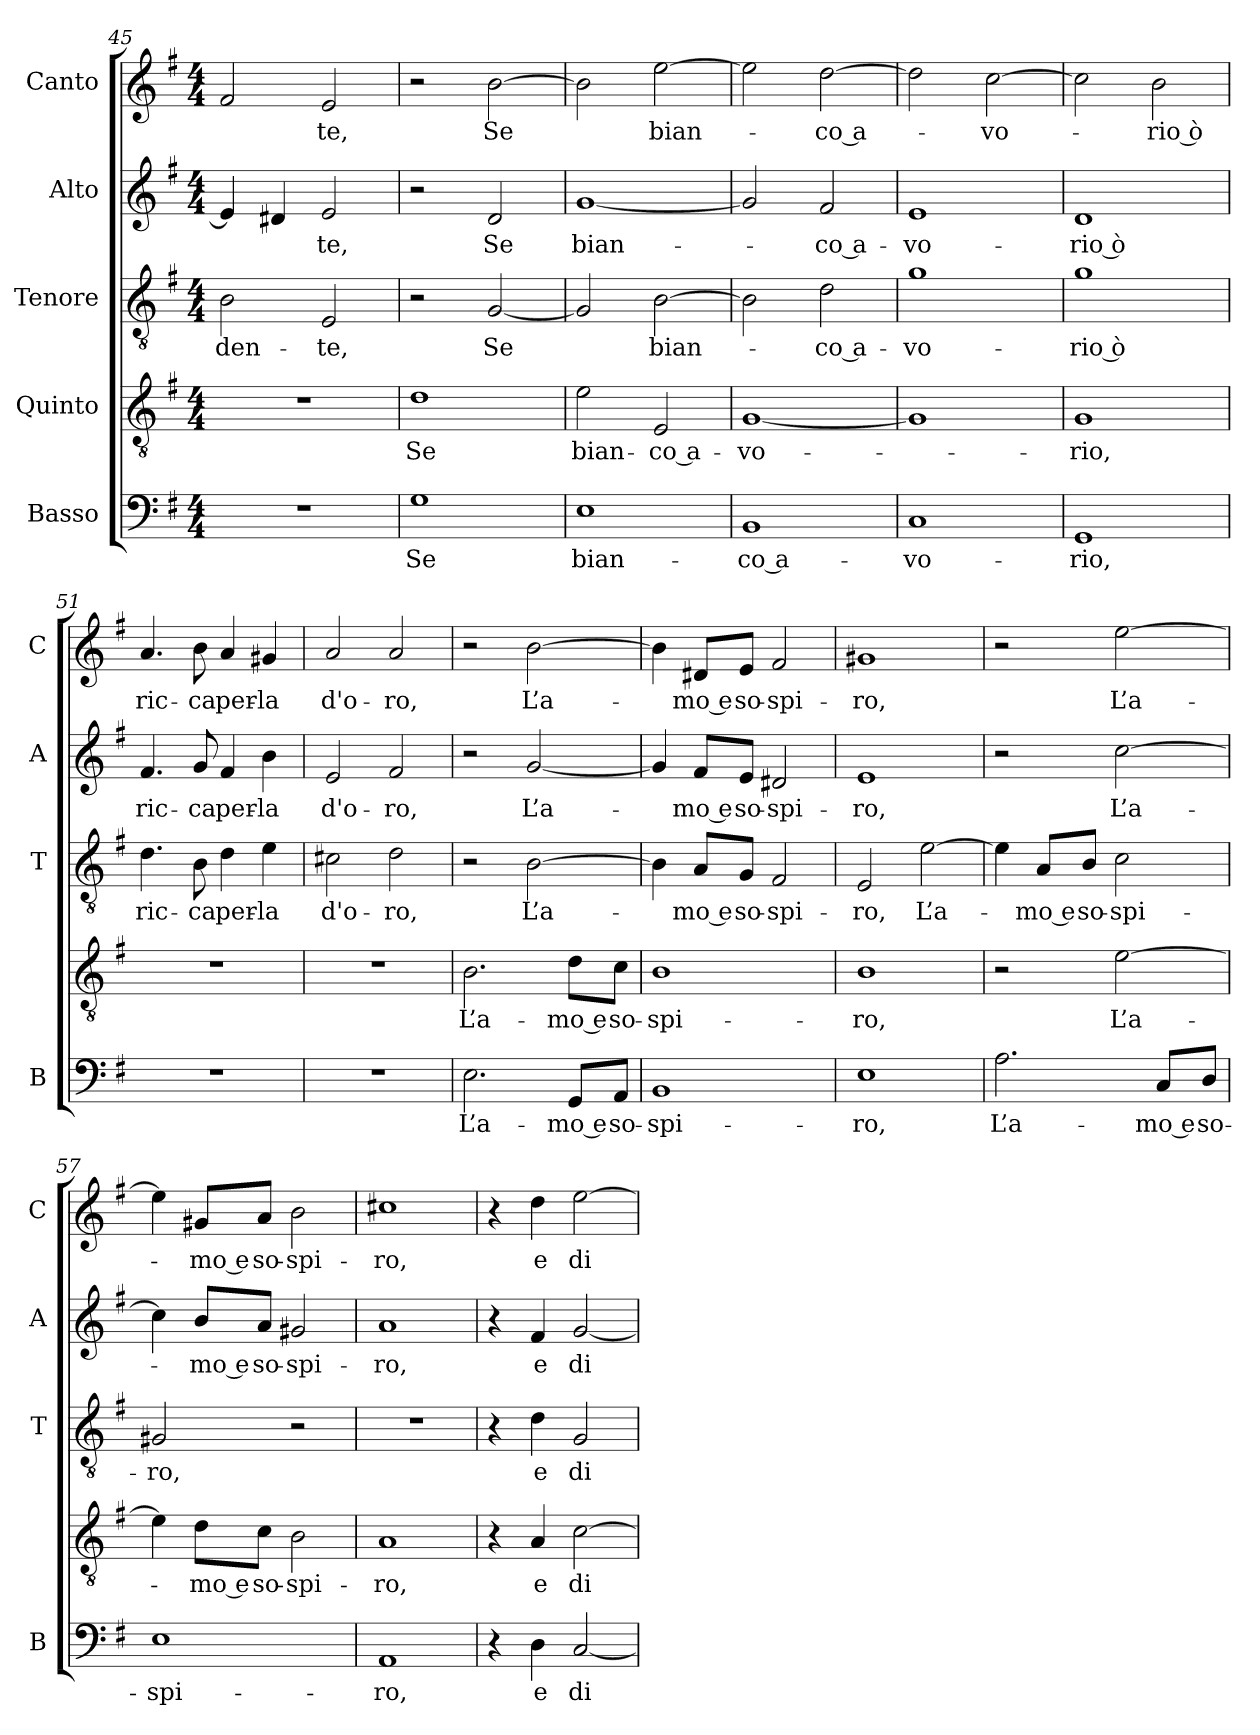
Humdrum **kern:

**kern	**text	**kern	**text	**kern	**text	**kern	**text	**kern	**text
*part5	*part5	*part4	*part4	*part3	*part3	*part2	*part2	*part1	*part1
*staff5	*staff5	*staff4	*staff4	*staff3	*staff3	*staff2	*staff2	*staff1	*staff1
*I"Basso	*	*I"Quinto	*	*I"Tenore	*	*I"Alto	*	*I"Canto	*
*I'B	*	*	*	*I'T	*	*I'A	*	*I'C	*
*clefF4	*	*clefGv2	*	*clefGv2	*	*clefG2	*	*clefG2	*
*k[f#]	*	*k[f#]	*	*k[f#]	*	*k[f#]	*	*k[f#]	*
*G:	*	*G:	*	*G:	*	*G:	*	*G:	*
*M4/4	*	*M4/4	*	*M4/4	*	*M4/4	*	*M4/4	*
=45	=45	=45	=45	=45	=45	=45	=45	=45	=45
!	!	!	!	!	!LO:LY:b	!	!	!	!
1r	.	1r	.	2B\	-den-	4e/]	.	2f#/	.
.	.	.	.	.	.	4d#X/	.	.	.
!	!	!	!	!	!LO:LY:b	!	!LO:LY:b	!	!LO:LY:b
.	.	.	.	2E/	-te,	2e/	-te,	2e/	-te,
!!LO:LB:g=z
=46	=46	=46	=46	=46	=46	=46	=46	=46	=46
!	!LO:LY:b	!	!LO:LY:b	!	!	!	!	!	!
1G	Se	1d	Se	2r	.	2r	.	2r	.
!	!	!	!	!	!LO:LY:b	!	!LO:LY:b	!	!LO:LY:b
.	.	.	.	[2G/	Se	2d/	Se	[2b\	Se
=47	=47	=47	=47	=47	=47	=47	=47	=47	=47
!	!LO:LY:b	!	!LO:LY:b	!	!	!	!LO:LY:b	!	!
1E	bian-	2e\	bian-	2G/]	.	[1g	bian-	2b\]	.
!	!	!	!LO:LY:b	!	!LO:LY:b	!	!	!	!LO:LY:b
.	.	2E/	-co a-	[2B\	bian-	.	.	[2ee\	bian-
=48	=48	=48	=48	=48	=48	=48	=48	=48	=48
!	!LO:LY:b	!	!LO:LY:b	!	!	!	!	!	!
1BB	-co a-	[1G	-vo-	2B\]	.	2g/]	.	2ee\]	.
!	!	!	!	!	!LO:LY:b	!	!LO:LY:b	!	!LO:LY:b
.	.	.	.	2d\	-co a-	2f#/	-co a-	[2dd\	-co a-
=49	=49	=49	=49	=49	=49	=49	=49	=49	=49
!	!LO:LY:b	!	!	!	!LO:LY:b	!	!LO:LY:b	!	!
1C	-vo-	1G]	.	1g	-vo-	1e	-vo-	2dd\]	.
!	!	!	!	!	!	!	!	!	!LO:LY:b
.	.	.	.	.	.	.	.	[2cc\	-vo-
=50	=50	=50	=50	=50	=50	=50	=50	=50	=50
!	!LO:LY:b	!	!LO:LY:b	!	!LO:LY:b	!	!LO:LY:b	!	!
1GG	-rio,	1G	-rio,	1g	-rio ò	1d	-rio ò	2cc\]	.
!	!	!	!	!	!	!	!	!	!LO:LY:b
.	.	.	.	.	.	.	.	2b\	-rio ò
=51	=51	=51	=51	=51	=51	=51	=51	=51	=51
!	!	!	!	!	!LO:LY:b	!	!LO:LY:b	!	!LO:LY:b
1r	.	1r	.	4.d\	ric-	4.f#/	ric-	4.a/	ric-
!	!	!	!	!	!LO:LY:b	!	!LO:LY:b	!	!LO:LY:b
.	.	.	.	8B\	-ca	8g/	-ca	8b\	-ca
!	!	!	!	!	!LO:LY:b	!	!LO:LY:b	!	!LO:LY:b
.	.	.	.	4d\	per-	4f#/	per-	4a/	per-
!	!	!	!	!	!LO:LY:b	!	!LO:LY:b	!	!LO:LY:b
.	.	.	.	4e\	-la	4b\	-la	4g#X/	-la
=52	=52	=52	=52	=52	=52	=52	=52	=52	=52
!	!	!	!	!	!LO:LY:b	!	!LO:LY:b	!	!LO:LY:b
1r	.	1r	.	2c#X\	d'o-	2e/	d'o-	2a/	d'o-
!	!	!	!	!	!LO:LY:b	!	!LO:LY:b	!	!LO:LY:b
.	.	.	.	2d\	-ro,	2f#/	-ro,	2a/	-ro,
=53	=53	=53	=53	=53	=53	=53	=53	=53	=53
!	!LO:LY:b	!	!LO:LY:b	!	!	!	!	!	!
2.E\	L’a-	2.B\	L’a-	2r	.	2r	.	2r	.
!	!	!	!	!	!LO:LY:b	!	!LO:LY:b	!	!LO:LY:b
.	.	.	.	[2B\	L’a-	[2g/	L’a-	[2b\	L’a-
!	!LO:LY:b	!	!LO:LY:b	!	!	!	!	!	!
8GG/L	-mo e	8d\L	-mo e	.	.	.	.	.	.
!	!LO:LY:b	!	!LO:LY:b	!	!	!	!	!	!
8AA/J	so-	8c\J	so-	.	.	.	.	.	.
!!LO:PB:g=z
=54	=54	=54	=54	=54	=54	=54	=54	=54	=54
!	!LO:LY:b	!	!LO:LY:b	!	!	!	!	!	!
1BB	-spi-	1B	-spi-	4B\]	.	4g/]	.	4b\]	.
!	!	!	!	!	!LO:LY:b	!	!LO:LY:b	!	!LO:LY:b
.	.	.	.	8A/L	-mo e	8f#/L	-mo e	8d#X/L	-mo e
!	!	!	!	!	!LO:LY:b	!	!LO:LY:b	!	!LO:LY:b
.	.	.	.	8G/J	so-	8e/J	so-	8e/J	so-
!	!	!	!	!	!LO:LY:b	!	!LO:LY:b	!	!LO:LY:b
.	.	.	.	2F#/	-spi-	2d#X/	-spi-	2f#/	-spi-
=55	=55	=55	=55	=55	=55	=55	=55	=55	=55
!	!LO:LY:b	!	!LO:LY:b	!	!LO:LY:b	!	!LO:LY:b	!	!LO:LY:b
1E	-ro,	1B	-ro,	2E/	-ro,	1e	-ro,	1g#X	-ro,
!	!	!	!	!	!LO:LY:b	!	!	!	!
.	.	.	.	[2e\	L’a-	.	.	.	.
=56	=56	=56	=56	=56	=56	=56	=56	=56	=56
!	!LO:LY:b	!	!	!	!	!	!	!	!
2.A\	L’a-	2r	.	4e\]	.	2r	.	2r	.
!	!	!	!	!	!LO:LY:b	!	!	!	!
.	.	.	.	8A/L	-mo e	.	.	.	.
!	!	!	!	!	!LO:LY:b	!	!	!	!
.	.	.	.	8B/J	so-	.	.	.	.
!	!	!	!LO:LY:b	!	!LO:LY:b	!	!LO:LY:b	!	!LO:LY:b
.	.	[2e\	L’a-	2c\	-spi-	[2cc\	L’a-	[2ee\	L’a-
!	!LO:LY:b	!	!	!	!	!	!	!	!
8C/L	-mo e	.	.	.	.	.	.	.	.
!	!LO:LY:b	!	!	!	!	!	!	!	!
8D/J	so-	.	.	.	.	.	.	.	.
=57	=57	=57	=57	=57	=57	=57	=57	=57	=57
!	!LO:LY:b	!	!	!	!LO:LY:b	!	!	!	!
1E	-spi-	4e\]	.	2G#X/	-ro,	4cc\]	.	4ee\]	.
!	!	!	!LO:LY:b	!	!	!	!LO:LY:b	!	!LO:LY:b
.	.	8d\L	-mo e	.	.	8b/L	-mo e	8g#X/L	-mo e
!	!	!	!LO:LY:b	!	!	!	!LO:LY:b	!	!LO:LY:b
.	.	8c\J	so-	.	.	8a/J	so-	8a/J	so-
!	!	!	!LO:LY:b	!	!	!	!LO:LY:b	!	!LO:LY:b
.	.	2B\	-spi-	2r	.	2g#X/	-spi-	2b\	-spi-
=58	=58	=58	=58	=58	=58	=58	=58	=58	=58
!	!LO:LY:b	!	!LO:LY:b	!	!	!	!LO:LY:b	!	!LO:LY:b
1AA	-ro,	1A	-ro,	1r	.	1a	-ro,	1cc#X	-ro,
=59	=59	=59	=59	=59	=59	=59	=59	=59	=59
4r	.	4r	.	4r	.	4r	.	4r	.
!	!LO:LY:b	!	!LO:LY:b	!	!LO:LY:b	!	!LO:LY:b	!	!LO:LY:b
4D\	e	4A/	e	4d\	e	4f#/	e	4dd\	e
!	!LO:LY:b	!	!LO:LY:b	!	!LO:LY:b	!	!LO:LY:b	!	!LO:LY:b
[2C/	di-	[2c\	di-	2G/	di-	[2g/	di-	[2ee\	di-
=	=	=	=	=	=	=	=	=	=
*-	*-	*-	*-	*-	*-	*-	*-	*-	*-
